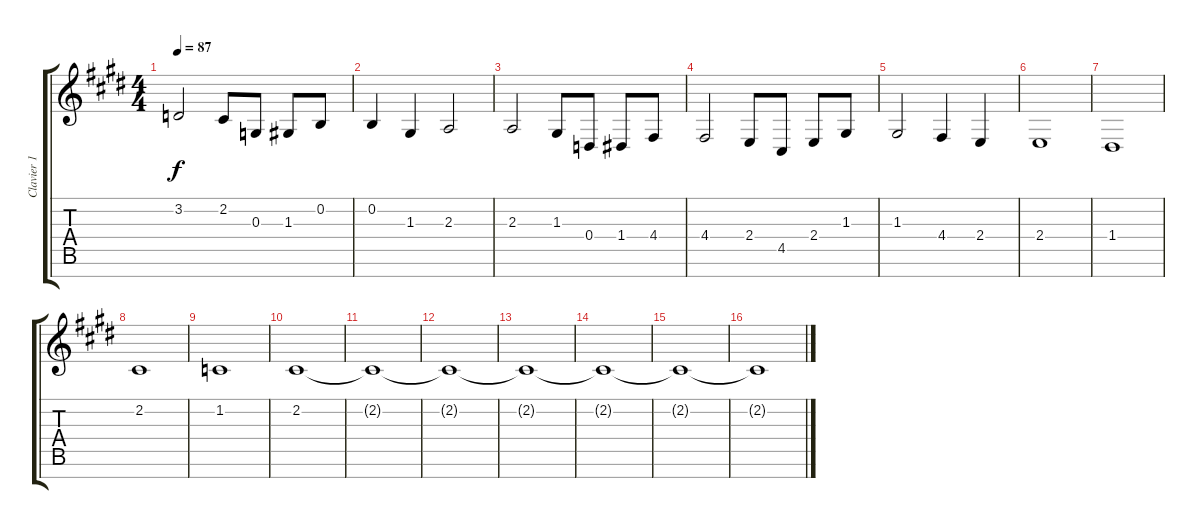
\track ("Clavier 1" "Clavier 1") {instrument churchorgan}
\staff {score tabs}
\tuning (E4 B3 G3 D3 A2 E2 B1) {hide}
\ts (4 4)
\tempo 87
\clef g2
\ks e
3.2.2{dy f} 2.2.8 0.3.8 1.3.8 0.2.8 |
0.2.4 1.3.4 2.3.2 |
2.3.2 1.3.8 0.4.8 1.4.8 4.4.8 |
4.4.2 2.4.8 4.5.8 2.4.8 1.3.8 |
1.3.2 4.4.4 2.4.4 |
2.4.1 |
1.4.1 |
2.2.1 |
1.2.1 |
2.2.1 |
2.2{t}.1 |
2.2{t}.1 |
2.2{t}.1 |
2.2{t}.1 |
2.2{t}.1 |
2.2{t}.1
